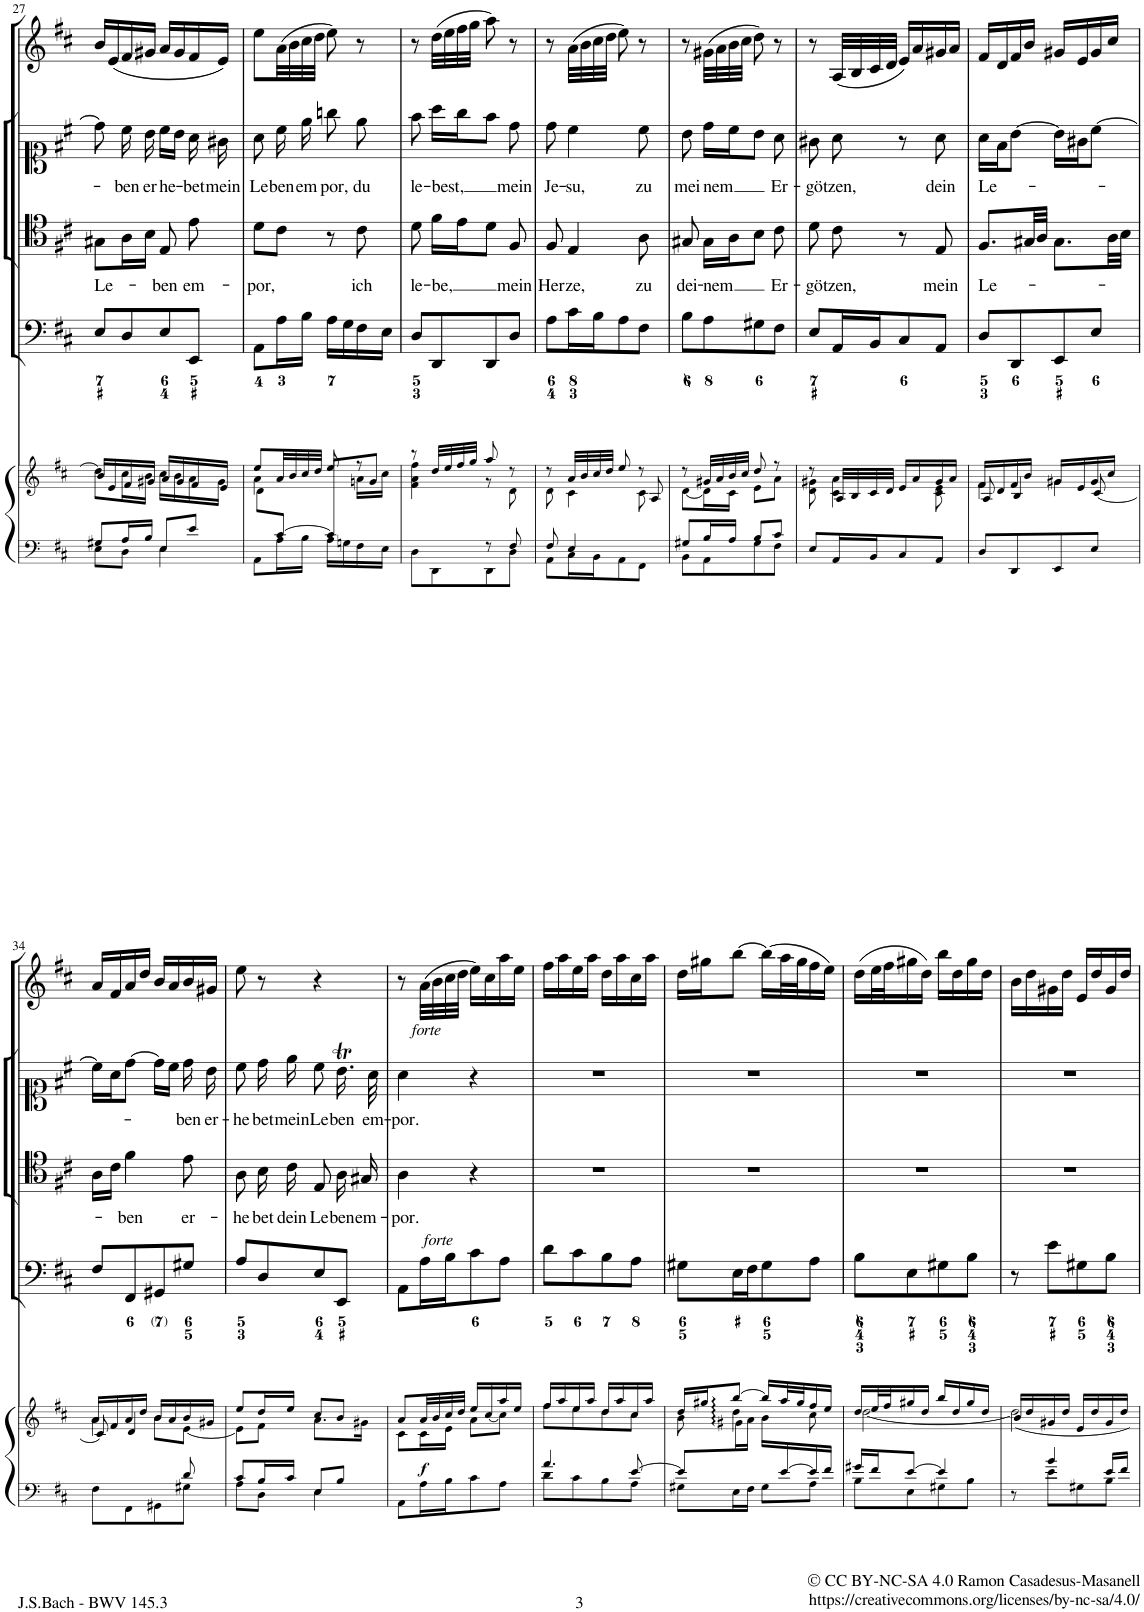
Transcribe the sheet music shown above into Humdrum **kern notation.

**kern	**kern	**dynam	**kern	**dynam	**kern	**text	**kern	**text	**kern	**dynam
*part5	*part5	*part5	*part4	*part4	*part3	*part3	*part2	*part2	*part1	*part1
*staff6	*staff5	*staff5/6	*staff4	*staff4	*staff3	*staff3	*staff2	*staff2	*staff1	*staff1
*I"Piano reduction	*	*	*I"Continuo	*	*I"Tenore	*	*I"Soprano	*	*I"(Violino)	*
*I'Pno	*	*	*	*	*	*	*	*	*I'Vln	*
!!LO:PB:g=z
*clefF4	*clefG2	*	*clefF4	*	*clefC4	*	*clefC1	*	*clefG2	*
*k[f#c#]	*k[f#c#]	*	*k[f#c#]	*	*k[f#c#]	*	*k[f#c#]	*	*k[f#c#]	*
*M2/4	*M2/4	*	*M2/4	*	*M2/4	*	*M2/4	*	*M2/4	*
=27	=27	=27	=27	=27	=27	=27	=27	=27	=27	=27
*^	*^	*	*	*	*	*	*	*	*	*
!	!	!	!	!	!	!	!	!LO:LY:b	!	!	!	!
8G#X/L	8E\L	16b/LL	8dd\L]	.	8E/L	.	8G#X\L	Le-	8dd\]	.	16b/LL	.
.	.	16e/	.	.	.	.	.	.	.	.	(16e/	.
!	!	!	!	!	!	!	!	!	!	!LO:LY:b	!	!
16A/L	8D\J	16f#/	16cc#\L	.	8D/	.	16A\L	.	16cc#\	-ben	16f#/	.
!	!	!	!	!	!	!	!	!	!	!LO:LY:b	!	!
16B/JJ	.	16g#X/JJ	16b\JJ	.	.	.	16B\JJ	.	16b\	er-	16g#X/JJ	.
!	!	!	!	!	!	!	!	!LO:LY:b	!	!LO:LY:b	!	!
8E/L	4E\	16a/LL	16cc#\LL	.	8E/	.	8E/	-ben	16cc#\LL	-he-	16a/LL	.
.	.	16g#/	16b\	.	.	.	.	.	16b\JJ	.	16g#/	.
!	!	!	!	!	!	!	!	!LO:LY:b	!	!LO:LY:b	!	!
8e/J	.	16f#/	16a\	.	8EE/J	.	8e\	em-	16a\	-bet	16f#/	.
!	!	!	!	!	!	!	!	!	!	!LO:LY:b	!	!
.	.	16e/JJ	16g#\JJ	.	.	.	.	.	16g#X\	mein	16e/JJ)	.
=28	=28	=28	=28	=28	=28	=28	=28	=28	=28	=28	=28	=28
*	*	*	*^	*	*	*	*	*	*	*	*	*
!	!	!	!	!	!	!	!	!	!LO:LY:b	!	!LO:LY:b	!	!
8ryy	8AA\L	8ee/L	4a\	8d\L	.	8AA\L	.	8d\L	-por,	8a\	Le-	8ee\L	.
!	!	!	!	!	!	!	!	!	!	!	!LO:LY:b	!	!
[8c#/J	16A\L	32a/LL	.	4ryy	.	16A\L	.	8c#\J	.	16cc#\	-ben	(32a\LL	.
.	.	32b/	.	.	.	.	.	.	.	.	.	32b\	.
!	!	!	!	!	!	!	!	!	!	!	!LO:LY:b	!	!
.	16B\JJ	32cc#/	.	.	.	16B\JJ	.	.	.	16ee\	em-	32cc#\	.
.	.	32dd/JJJ	.	.	.	.	.	.	.	.	.	32dd\JJJ	.
!	!	!	!	!	!	!	!	!	!	!	!LO:LY:b	!	!
8c#/L]	16A\LL	8ee/	8ryy	.	.	16A\LL	.	8r	.	8ggn\	-por,	8ee\)	.
.	16Gn\	.	.	.	.	16G\	.	.	.	.	.	.	.
!	!	!	!	!	!	!	!	!	!LO:LY:b	!	!LO:LY:b	!	!
8ryy	16F#\	8r	16a\LL	8gn/J	.	16F#\	.	8c#\	ich	8ee\	du	8r	.
.	16E\JJ	.	16cc#\JJ	.	.	16E\JJ	.	.	.	.	.	.	.
*	*	*	*v	*v	*	*	*	*	*	*	*	*	*
=29	=29	=29	=29	=29	=29	=29	=29	=29	=29	=29	=29	=29
!	!	!	!	!	!	!	!	!LO:LY:b	!	!LO:LY:b	!	!
4ryy	8D\L	8r	4f#\ 4a\ 4ff#\	.	8D/L	.	8d\	le-	8ff#\	le-	8r	.
!	!	!	!	!	!	!	!	!LO:LY:b	!	!LO:LY:b	!	!
.	8DD\	32dd/LLL	.	.	8DD/	.	16f#\LL	-be,	16aa\LL	-best,	(32dd\LLL	.
.	.	32ee/	.	.	.	.	.	.	.	.	32ee\	.
.	.	32ff#/	.	.	.	.	16e\J	.	16gg\J	.	32ff#\	.
.	.	32gg/JJJ	.	.	.	.	.	.	.	.	32gg\JJJ	.
8r	8DD\	8aa/	8r	.	8DD/	.	8d\J	.	8ff#\J	.	8aa\)	.
!	!	!	!	!	!	!	!	!LO:LY:b	!	!LO:LY:b	!	!
8F#/	8D\J	8r	8d\	.	8D/J	.	8F#/	mein	8dd\	mein	8r	.
=30	=30	=30	=30	=30	=30	=30	=30	=30	=30	=30	=30	=30
*	*	*	*^	*	*	*	*	*	*	*	*	*
!	!	!	!	!	!	!	!	!	!LO:LY:b	!	!LO:LY:b	!	!
8F#/	8AA\L	8r	8d\	4.ryy	.	8A\L	.	8F#/	Her-	8dd\	Je-	8r	.
!	!	!	!	!	!	!	!	!	!LO:LY:b	!	!LO:LY:b	!	!
4E/	16C#\L	32a/LLL	4c#\	.	.	16c#\L	.	4E/	-ze,	4cc#\	-su,	(32a\LLL	.
.	.	32b/	.	.	.	.	.	.	.	.	.	32b\	.
.	16BB\J	32cc#/	.	.	.	16B\J	.	.	.	.	.	32cc#\	.
.	.	32dd/JJJ	.	.	.	.	.	.	.	.	.	32dd\JJJ	.
.	8AA\	8ee/	.	.	.	8A\	.	.	.	.	.	8ee\)	.
!	!	!	!	!	!	!	!	!	!LO:LY:b	!	!LO:LY:b	!	!
8ryy	8FF#\J	8r	8c#\	8A/	.	8F#\J	.	8A\	zu	8cc#\	zu	8r	.
=31	=31	=31	=31	=31	=31	=31	=31	=31	=31	=31	=31	=31	=31
!	!	!	!	!	!	!	!	!	!LO:LY:b	!	!LO:LY:b	!	!
*	*	*	*v	*v	*	*	*	*	*	*	*	*	*
8G#X/L	8BB\L	8r	[8d\L	.	8B\L	.	8G#X/	dei-	8b\	mei-	8r	.
!	!	!	!	!	!	!	!	!LO:LY:b	!	!LO:LY:b	!	!
16B/L	8AA\	32g#X/LLL	16d\L]	.	8A\	.	16G#\LL	-nem	16dd\LL	-nem	(32g#X\LLL	.
.	.	32a/	.	.	.	.	.	.	.	.	32a\	.
16A/JJ	.	32b/	16c#\JJ	.	.	.	16A\J	.	16cc#\J	.	32b\	.
.	.	32cc#/JJJ	.	.	.	.	.	.	.	.	32cc#\JJJ	.
8B/L	8G#\	8dd/	8e\L	.	8G#X\	.	8B\J	.	8b\J	.	8dd\)	.
!	!	!	!	!	!	!	!	!LO:LY:b	!	!LO:LY:b	!	!
8c#/J	8F#\J	8r	8a\J	.	8F#\J	.	8c#\	Er-	8a\	Er-	8r	.
=32	=32	=32	=32	=32	=32	=32	=32	=32	=32	=32	=32	=32
!	!	!	!	!	!	!	!	!LO:LY:b	!	!LO:LY:b	!	!
*v	*v	*	*	*	*	*	*	*	*	*	*	*
8E/L	8r	8d\ 8g#X\	.	8E/L	.	8d\	-gö-	8g#X\	-gö-	8r	.
!	!	!	!	!	!	!	!LO:LY:b	!	!LO:LY:b	!	!
16AA/L	32A/LLL	4c#\ 4a\	.	16AA/L	.	8c#\	-tzen,	8a\	-tzen,	(32A/LLL	.
.	32B/	.	.	.	.	.	.	.	.	32B/	.
16BB/J	32c#/	.	.	16BB/J	.	.	.	.	.	32c#/	.
.	32d/JJJ	.	.	.	.	.	.	.	.	32d/JJJ	.
8C#/	16e/LL	.	.	8C#/	.	8r	.	8r	.	16e/LL)	.
.	16a/	.	.	.	.	.	.	.	.	16a/	.
!	!	!	!	!	!	!	!LO:LY:b	!	!LO:LY:b	!	!
8AA/J	16g#/	8c#\ 8e\	.	8AA/J	.	8E/	mein	8a\	dein	16g#X/	.
.	16a/JJ	.	.	.	.	.	.	.	.	16a/JJ	.
=33	=33	=33	=33	=33	=33	=33	=33	=33	=33	=33	=33
*	*	*^	*	*	*	*	*	*	*	*	*
!	!	!	!	!	!	!	!	!LO:LY:b	!	!LO:LY:b	!	!
8D/L	16f#/LL	4f#\	8A/	.	8D/L	.	8.F#/L	Le-	16a\LL	Le-	16f#/LL	.
.	16d/	.	.	.	.	.	.	.	16f#\J	.	16d/	.
8DD/	16f#/	.	4B/	.	8DD/	.	.	.	[8b\J	.	16f#/	.
.	16b/JJ	.	.	.	.	.	32G#X/LL	.	.	.	16b/JJ	.
.	.	.	.	.	.	.	32A/JJJ	.	.	.	.	.
8EE/	16g#X/LL	4g#\	.	.	8EE/	.	8.G#\L	.	16b\LL]	.	16g#X/LL	.
.	16e/	.	.	.	.	.	.	.	16g#X\J	.	16e/	.
8E/J	16g#/	.	[<8c#/	.	8E/J	.	.	.	[8cc#\J	.	16g#/	.
.	16cc#/JJ	.	.	.	.	.	32A\LL	.	.	.	16cc#/JJ	.
.	.	.	.	.	.	.	32B\JJJ	.	.	.	.	.
!!LO:LB:g=z
=34	=34	=34	=34	=34	=34	=34	=34	=34	=34	=34	=34	=34
*^	*	*	*	*	*	*	*	*	*	*	*	*
4.ryy	8F#\L	16a/LL	4a\	8c#/]	.	8F#/L	.	16A\LL	.	16cc#\LL]	.	16a/LL	.
.	.	16f#/	.	.	.	.	.	16c#\JJ	.	16a\J	.	16f#/	.
!	!	!	!	!	!	!	!	!	!LO:LY:b	!	!	!	!
.	8FF#\	16a/	.	4d/	.	8FF#/	.	4f#\	-ben	[8dd\J	.	16a/	.
.	.	16dd/JJ	.	.	.	.	.	.	.	.	.	16dd/JJ	.
.	8GG#X\	16b/LL	8b\L	.	.	8GG#X/	.	.	.	16dd\LL]	.	16b/LL	.
.	.	16a/	.	.	.	.	.	.	.	16cc#\JJ	.	16a/	.
!	!	!	!	!	!	!	!	!	!LO:LY:b	!	!LO:LY:b	!	!
8d/	8G#X\J	16b/	[8e\J	8ryy	.	8G#X/J	.	8e\	er-	16dd\	-ben	16b/	.
!	!	!	!	!	!	!	!	!	!	!	!LO:LY:b	!	!
.	.	16g#X/JJ	.	.	.	.	.	.	.	16b\	er-	16g#X/JJ	.
*	*	*	*v	*v	*	*	*	*	*	*	*	*	*
=35	=35	=35	=35	=35	=35	=35	=35	=35	=35	=35	=35	=35
!	!	!	!	!	!	!	!	!LO:LY:b	!	!LO:LY:b	!	!
8c#/L	8A\L	8ee/L	8e\L]	.	8A/L	.	8A\	-he-	8cc#\	-he-	8ee\	.
!	!	!	!	!	!	!	!	!LO:LY:b	!	!LO:LY:b	!	!
16B/L	8D\J	16dd/L	8f#\J	.	8D/	.	16B\	-bet	16dd\	-bet	8r	.
!	!	!	!	!	!	!	!	!LO:LY:b	!	!LO:LY:b	!	!
16c#/JJ	.	16ee/JJ	.	.	.	.	16c#\	dein	16ee\	mein	.	.
!	!	!	!	!	!	!	!	!LO:LY:b	!	!LO:LY:b	!	!
8E/L	4E\	8cc#/L	8.a\L	.	8E/	.	8E/	Le-	8cc#\	Le-	4r	.
!	!	!	!	!	!	!	!	!LO:LY:b	!	!LO:LY:b	!	!
8B/J	.	8b/J	.	.	8EE/J	.	16A\	-ben	16.bT\	-ben	.	.
!	!	!	!	!	!	!	!	!LO:LY:b	!	!	!	!
.	.	.	16g#X\Jk	.	.	.	16G#X/	em-	.	.	.	.
!	!	!	!	!	!	!	!	!	!	!LO:LY:b	!	!
.	.	.	.	.	.	.	.	.	32a\	em-	.	.
*v	*v	*	*	*	*	*	*	*	*	*	*	*
=36	=36	=36	=36	=36	=36	=36	=36	=36	=36	=36	=36
!	!	!	!	!	!	!	!LO:LY:b	!	!LO:LY:b	!	!
8AA\L	8a/L	8c#\L	.	8AA\L	.	4A\	-por.	4a\	-por.	8r	.
!	!	!	!LO:DY:b	!	!LO:DY:a	!	!	!	!	!	!LO:DY:b
16A\L	32a/LL	16c#\L	f	16A\L	other-dynamics	.	.	.	.	(32a\LLL	other-dynamics
.	32b/	.	.	.	.	.	.	.	.	32b\	.
16B\J	32cc#/	16e\JJ	.	16B\J	.	.	.	.	.	32cc#\	.
.	32dd/JJJ	.	.	.	.	.	.	.	.	32dd\JJJ	.
8c#\	16ee/LL	8a\L	.	8c#\	.	4r	.	4r	.	16ee\LL)	.
.	[<16cc#/	.	.	.	.	.	.	.	.	16cc#\	.
8A\J	16aa/	8cc#\J]	.	8A\J	.	.	.	.	.	16aa\	.
.	16ee/JJ	.	.	.	.	.	.	.	.	16ee\JJ	.
=37	=37	=37	=37	=37	=37	=37	=37	=37	=37	=37	=37
*^	*	*	*	*	*	*	*	*	*	*	*
4.a/	8d\L	16ff#/LL	8ff#\L	.	8d\L	.	2r	.	2r	.	16ff#\LL	.
.	.	16aa/	.	.	.	.	.	.	.	.	16aa\	.
.	8c#\	16ee/	8ee\	.	8c#\	.	.	.	.	.	16ee\	.
.	.	16aa/JJ	.	.	.	.	.	.	.	.	16aa\JJ	.
.	8B\	16dd/LL	8dd\	.	8B\	.	.	.	.	.	16dd\LL	.
.	.	16aa/	.	.	.	.	.	.	.	.	16aa\	.
[8e/	8A\J	16cc#/	8cc#\J	.	8A\J	.	.	.	.	.	16cc#\	.
.	.	16aa/JJ	.	.	.	.	.	.	.	.	16aa\JJ	.
=38	=38	=38	=38	=38	=38	=38	=38	=38	=38	=38	=38	=38
*	*	*	*^	*	*	*	*	*	*	*	*	*
8e/L]	8G#X\L	16dd/LL	8b\	8ryy	.	8G#X\L	.	2r	.	2r	.	16dd\LL	.
.	.	16gg#X/J	.	.	.	.	.	.	.	.	.	16gg#X\J	.
8.ryy	16E\L	[8bb/J	4dd\	16g#X\L	.	16E\L	.	.	.	.	.	[8bb\J	.
.	16F#\JJ	.	.	16a\JJ	.	16F#\J	.	.	.	.	.	.	.
.	8G#\L	16bb/LL]	.	16b\LL	.	8G#\	.	.	.	.	.	(16bb\LL]	.
[16e/	.	32aa/L	.	8.ryy	.	.	.	.	.	.	.	32aa\L	.
.	.	32gg#/J	.	.	.	.	.	.	.	.	.	32gg#\J	.
16e/]	8A\J	16ff#/	8cc#\	.	.	8A\J	.	.	.	.	.	16ff#\	.
16f#/JJ	.	16ee/JJ	.	.	.	.	.	.	.	.	.	16ee\JJ)	.
*	*	*	*v	*v	*	*	*	*	*	*	*	*	*
=39	=39	=39	=39	=39	=39	=39	=39	=39	=39	=39	=39	=39
16g#X/LL	8B\L	16dd/LL	[2dd\	.	8B\L	.	2r	.	2r	.	(16dd\LL	.
16f#/J	.	32ee/L	.	.	.	.	.	.	.	.	32ee\L	.
.	.	32ff#/J	.	.	.	.	.	.	.	.	32ff#\J	.
[8e/J	8E\	16gg#X/	.	.	8E\	.	.	.	.	.	16gg#X\	.
.	.	16dd/JJ	.	.	.	.	.	.	.	.	16dd\JJ)	.
4e/]	8G#X\	16bb/LL	.	.	8G#X\	.	.	.	.	.	16bb\LL	.
.	.	16dd/	.	.	.	.	.	.	.	.	16dd\	.
.	8B\J	16gg#/	.	.	8B\J	.	.	.	.	.	16gg#\	.
.	.	16dd/JJ	.	.	.	.	.	.	.	.	16dd\JJ	.
=40	=40	=40	=40	=40	=40	=40	=40	=40	=40	=40	=40	=40
8r	8ryy	16b/LL	2dd\_	.	8r	.	2r	.	2r	.	16b\LL	.
.	.	16dd/	.	.	.	.	.	.	.	.	16dd\	.
4b/	8e\L	16g#X/	.	.	8e\L	.	.	.	.	.	16g#X\	.
.	.	16dd/JJ	.	.	.	.	.	.	.	.	16dd\JJ	.
.	8G#X\	16e/LL	.	.	8G#X\	.	.	.	.	.	16e/LL	.
.	.	16dd/	.	.	.	.	.	.	.	.	16dd/	.
16e/LL	8B\J	16g#/	.	.	8B\J	.	.	.	.	.	16g#/	.
16f#/JJ	.	16dd/JJ	.	.	.	.	.	.	.	.	16dd/JJ	.
*v	*v	*	*	*	*	*	*	*	*	*	*	*
*	*v	*v	*	*	*	*	*	*	*	*	*
=	=	=	=	=	=	=	=	=	=	=
*-	*-	*-	*-	*-	*-	*-	*-	*-	*-	*-
